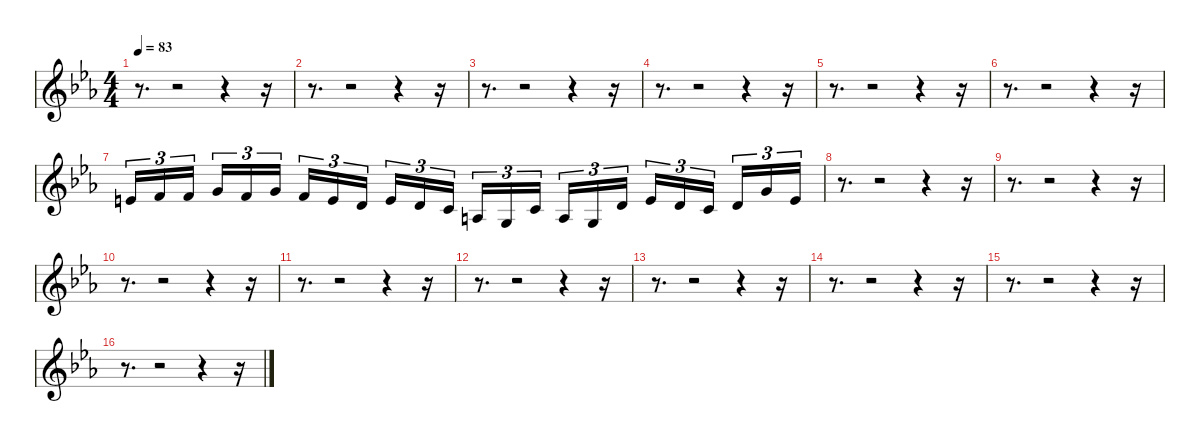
\defaultSystemsLayout 4
\hideDynamics
\bracketExtendMode nobrackets
\singleTrackTrackNamePolicy hidden
\multiTrackTrackNamePolicy hidden
\firstSystemTrackNameMode fullname
\firstSystemTrackNameOrientation horizontal
\otherSystemsTrackNameOrientation horizontal
\track ("Cuivres 1" "tpt.") {instrument brasssection}
\staff {score}
\tuning (E4 B3 G3 D3 A2 E2)
\displaytranspose 3
\ts (4 4)
\tempo 83
\clef g2
\ks eb
r.8{d dy f beam Down} r.2{beam Down} r.4{beam Down} r.16{beam Down} |
r.8{d beam Down} r.2{beam Down} r.4{beam Down} r.16{beam Down} |
r.8{d beam Down} r.2{beam Down} r.4{beam Down} r.16{beam Down} |
r.8{d beam Down} r.2{beam Down} r.4{beam Down} r.16{beam Down} |
r.8{d beam Down} r.2{beam Down} r.4{beam Down} r.16{beam Down} |
r.8{d beam Down} r.2{beam Down} r.4{beam Down} r.16{beam Down} |
6.3{acc forcenatural}.16{tu (3 2) beam Up} 7.3{acc forcenatural}.16{tu (3 2) beam Up} 7.3{acc forcenatural}.16{tu (3 2) beam Up} 9.3{acc forcenatural}.16{tu (3 2) beam Up} 7.3{acc forcenatural}.16{tu (3 2) beam Up} 9.3{acc forcenatural}.16{tu (3 2) beam Up} 7.3{acc forcenatural}.16{tu (3 2) beam Up} 6.3{acc forcenatural}.16{tu (3 2) beam Up} 4.3{acc forcenatural}.16{tu (3 2) beam Up} 6.3{acc forcenatural}.16{tu (3 2) beam Up} 4.3{acc forcenatural}.16{tu (3 2) beam Up} 2.3{acc forcenatural}.16{tu (3 2) beam Up} 4.4{acc forcenatural}.16{tu (3 2) beam Up} 2.4{acc forcenatural}.16{tu (3 2) beam Up} 2.3{acc forcenatural}.16{tu (3 2) beam Up} 4.4{acc forcenatural}.16{tu (3 2) beam Up} 2.4{acc forcenatural}.16{tu (3 2) beam Up} 4.3{acc forcenatural}.16{tu (3 2) beam Up} 6.3{acc forcenatural}.16{tu (3 2) beam Up} 4.3{acc forcenatural}.16{tu (3 2) beam Up} 2.3{acc forcenatural}.16{tu (3 2) beam Up} 4.3{acc forcenatural}.16{tu (3 2) beam Up} 9.3{acc forcenatural}.16{tu (3 2) beam Up} 6.3{acc forcenatural}.16{tu (3 2) beam Up} |
r.8{d beam Down} r.2{beam Down} r.4{beam Down} r.16{beam Down} |
r.8{d beam Down} r.2{beam Down} r.4{beam Down} r.16{beam Down} |
r.8{d beam Down} r.2{beam Down} r.4{beam Down} r.16{beam Down} |
r.8{d beam Down} r.2{beam Down} r.4{beam Down} r.16{beam Down} |
r.8{d beam Down} r.2{beam Down} r.4{beam Down} r.16{beam Down} |
r.8{d beam Down} r.2{beam Down} r.4{beam Down} r.16{beam Down} |
r.8{d beam Down} r.2{beam Down} r.4{beam Down} r.16{beam Down} |
r.8{d beam Down} r.2{beam Down} r.4{beam Down} r.16{beam Down} |
r.8{d beam Down} r.2{beam Down} r.4{beam Down} r.16{beam Down}
